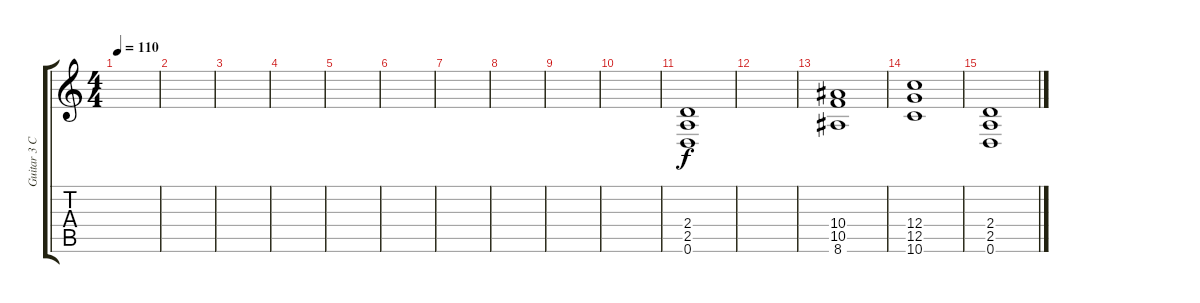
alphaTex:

\track ("Guitar 3 Chords" "Guitar 3 C") {instrument distortionguitar}
\staff {score tabs}
\tuning (D4 A3 F3 C3 G2 D2) {hide}
\ts (4 4)
\tempo 110
\clef g2
\ks c
|
|
|
|
|
|
|
|
|
|
(2.4 2.5 0.6).1 |
|
(10.4 10.5 8.6).1 |
(12.4 12.5 10.6).1 |
(2.4 2.5 0.6).1
